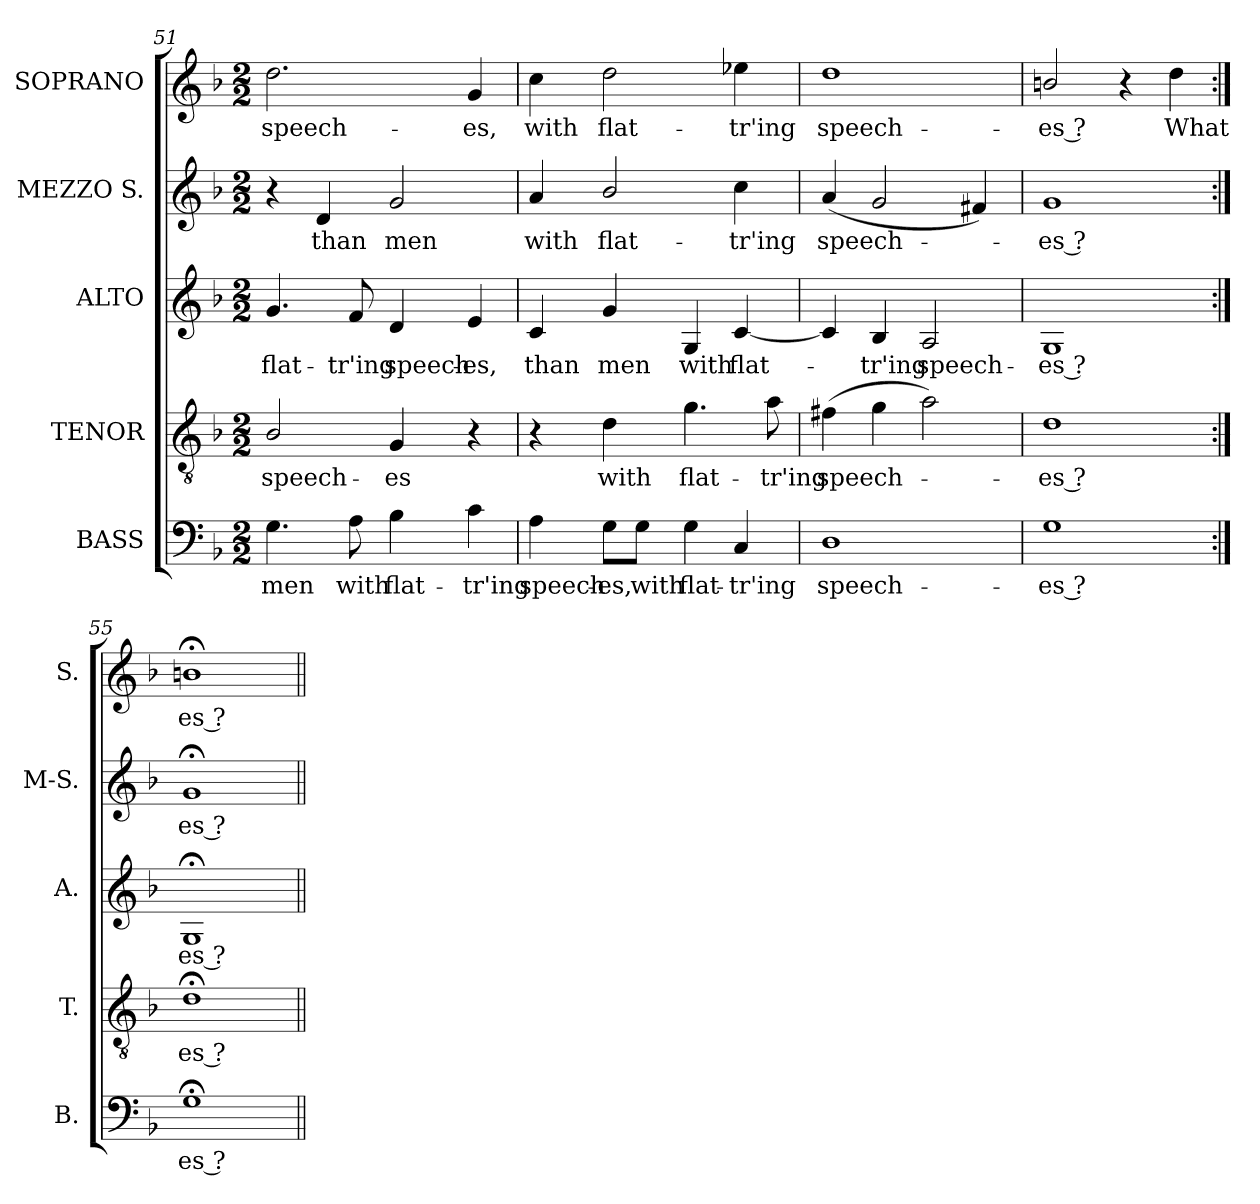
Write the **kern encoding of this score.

**kern	**text	**kern	**text	**kern	**text	**kern	**text	**kern	**text
*part5	*part5	*part4	*part4	*part3	*part3	*part2	*part2	*part1	*part1
*staff5	*staff5	*staff4	*staff4	*staff3	*staff3	*staff2	*staff2	*staff1	*staff1
*I"BASS	*	*I"TENOR	*	*I"ALTO	*	*I"MEZZO  S.	*	*I"SOPRANO	*
*I'B.	*	*I'T.	*	*I'A.	*	*I'M-S.	*	*I'S.	*
*clefF4	*	*clefGv2	*	*clefG2	*	*clefG2	*	*clefG2	*
*	*	*ITrd7c12	*	*	*	*	*	*	*
*k[b-]	*	*k[b-]	*	*k[b-]	*	*k[b-]	*	*k[b-]	*
*F:	*	*F:	*	*F:	*	*F:	*	*F:	*
*M2/2	*	*M2/2	*	*M2/2	*	*M2/2	*	*M2/2	*
=51	=51	=51	=51	=51	=51	=51	=51	=51	=51
!	!LO:LY:b:color=#000000	!	!	!	!	!	!	!	!
!	!	!	!LO:LY:b:color=#000000	!	!	!	!	!	!
!	!	!	!	!	!LO:LY:b:color=#000000	!	!	!	!
!	!	!	!	!	!	!	!	!	!LO:LY:b:color=#000000
4.Gi\	men	2BB-i/	speech-	4.gi/	flat-	4r	.	2.ddi\	speech-
!	!	!	!	!	!	!	!LO:LY:b:color=#000000	!	!
.	.	.	.	.	.	4di/	than	.	.
!	!LO:LY:b:color=#000000	!	!	!	!	!	!	!	!
!	!	!	!	!	!LO:LY:b:color=#000000	!	!	!	!
8Ai\	with	.	.	8fi/	-tr'ing	.	.	.	.
!	!LO:LY:b:color=#000000	!	!	!	!	!	!	!	!
!	!	!	!LO:LY:b:color=#000000	!	!	!	!	!	!
!	!	!	!	!	!LO:LY:b:color=#000000	!	!	!	!
!	!	!	!	!	!	!	!LO:LY:b:color=#000000	!	!
4B-i\	flat-	4GGi/	-es	4di/	speech-	2gi/	men	.	.
!	!LO:LY:b:color=#000000	!	!	!	!	!	!	!	!
!	!	!	!	!	!LO:LY:b:color=#000000	!	!	!	!
!	!	!	!	!	!	!	!	!	!LO:LY:b:color=#000000
4ci\	-tr'ing	4r	.	4ei/	-es,	.	.	4gi/	-es,
!!LO:LB:g=z
=52	=52	=52	=52	=52	=52	=52	=52	=52	=52
!	!LO:LY:b:color=#000000	!	!	!	!	!	!	!	!
!	!	!	!	!	!LO:LY:b:color=#000000	!	!	!	!
!	!	!	!	!	!	!	!LO:LY:b:color=#000000	!	!
!	!	!	!	!	!	!	!	!	!LO:LY:b:color=#000000
4Ai\	speech-	4r	.	4ci/	than	4ai/	with	4cci\	with
!	!LO:LY:b:color=#000000	!	!	!	!	!	!	!	!
!	!	!	!LO:LY:b:color=#000000	!	!	!	!	!	!
!	!	!	!	!	!LO:LY:b:color=#000000	!	!	!	!
!	!	!	!	!	!	!	!LO:LY:b:color=#000000	!	!
!	!	!	!	!	!	!	!	!	!LO:LY:b:color=#000000
8Gi\L	-es,	4Di\	with	4gi/	men	2b-i/	flat-	2ddi\	flat-
!	!LO:LY:b:color=#000000	!	!	!	!	!	!	!	!
8Gi\J	with	.	.	.	.	.	.	.	.
!	!LO:LY:b:color=#000000	!	!	!	!	!	!	!	!
!	!	!	!LO:LY:b:color=#000000	!	!	!	!	!	!
!	!	!	!	!	!LO:LY:b:color=#000000	!	!	!	!
4Gi\	flat-	4.Gi\	flat-	4Gi/	with	.	.	.	.
!	!LO:LY:b:color=#000000	!	!	!	!	!	!	!	!
!	!	!	!	!	!LO:LY:b:color=#000000	!	!	!	!
!	!	!	!	!	!	!	!LO:LY:b:color=#000000	!	!
!	!	!	!	!	!	!	!	!	!LO:LY:b:color=#000000
4Ci/	-tr'ing	.	.	[4ci/	flat-	4cci\	-tr'ing	4ee-Xi\	-tr'ing
!	!	!	!LO:LY:b:color=#000000	!	!	!	!	!	!
.	.	8Ai\	-tr'ing	.	.	.	.	.	.
=53	=53	=53	=53	=53	=53	=53	=53	=53	=53
!	!LO:LY:b:color=#000000	!	!	!	!	!	!	!	!
!	!	!	!LO:LY:b:color=#000000	!	!	!	!	!	!
!	!	!	!	!	!	!	!LO:LY:b:color=#000000	!	!
!	!	!	!	!	!	!	!	!	!LO:LY:b:color=#000000
1Di	speech-	(4F#Xi\	speech-	4ci/]	.	(4ai/	speech-	1ddi	speech-
!	!	!	!	!	!LO:LY:b:color=#000000	!	!	!	!
.	.	4Gi\	.	4B-i/	-tr'ing	2gi/	.	.	.
!	!	!	!	!	!LO:LY:b:color=#000000	!	!	!	!
.	.	2Ai\)	.	2Ai/	speech-	.	.	.	.
.	.	.	.	.	.	4f#Xi/)	.	.	.
=54	=54	=54	=54	=54	=54	=54	=54	=54	=54
!	!LO:LY:b:color=#000000	!	!	!	!	!	!	!	!
!	!	!	!LO:LY:b:color=#000000	!	!	!	!	!	!
!	!	!	!	!	!LO:LY:b:color=#000000	!	!	!	!
!	!	!	!	!	!	!	!LO:LY:b:color=#000000	!	!
!	!	!	!	!	!	!	!	!	!LO:LY:b:color=#000000
1Gi	-es ?	1Di	-es ?	1Gi	-es ?	1gi	-es ?	2bni/	-es ?
.	.	.	.	.	.	.	.	4r	.
!	!	!	!	!	!	!	!	!	!LO:LY:b:color=#000000
.	.	.	.	.	.	.	.	4ddi\	What
=55:|!	=55:|!	=55:|!	=55:|!	=55:|!	=55:|!	=55:|!	=55:|!	=55:|!	=55:|!
!	!LO:LY:b:color=#000000	!	!	!	!	!	!	!	!
!	!	!	!LO:LY:b:color=#000000	!	!	!	!	!	!
!	!	!	!	!	!LO:LY:b:color=#000000	!	!	!	!
!	!	!	!	!	!	!	!LO:LY:b:color=#000000	!	!
!	!	!	!	!	!	!	!	!	!LO:LY:b:color=#000000
1G;i	- es ?	1D;i	- es ?	1G;i	- es ?	1g;i	- es ?	1bn;i	- es ?
=||	=||	=||	=||	=||	=||	=||	=||	=||	=||
*-	*-	*-	*-	*-	*-	*-	*-	*-	*-
